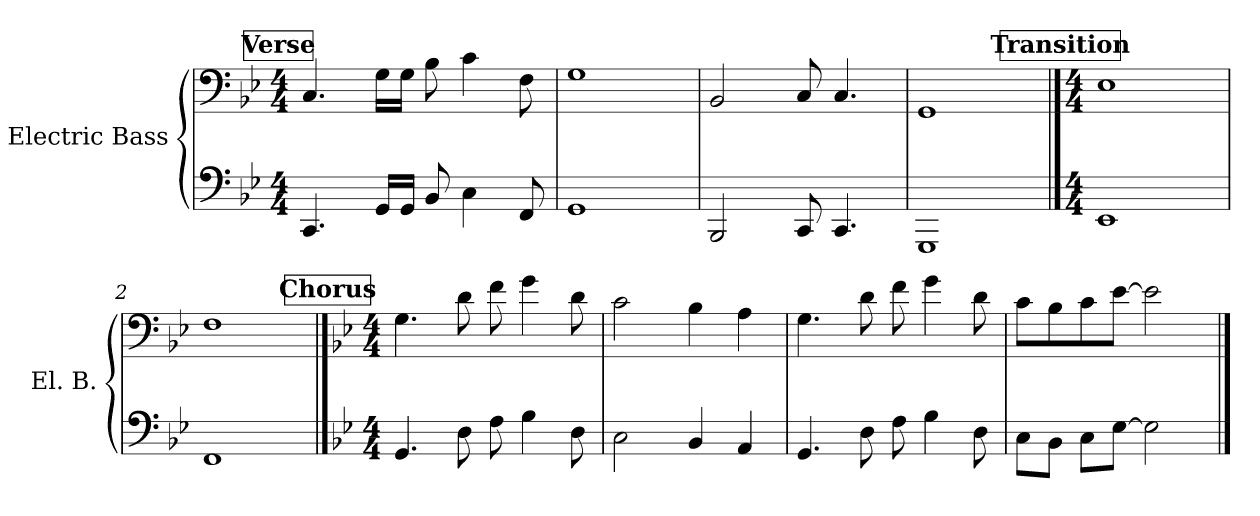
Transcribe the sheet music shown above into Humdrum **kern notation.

**kern	**kern
*part1	*part1
*staff2	*staff1
*I"Electric Bass	*
*I'El. B.	*
*stria4	*
*	*clefF4
*ITrd7c12	*ITrd7c12
*k[b-e-]	*k[b-e-]
*M4/4	*M4/4
*MM90	*MM90
!!LO:REH:place=s1:a:B:fs=14:t=Verse
=1	=1
4.CCC	4.CC/
16GGGLL	16GG\LL
16GGGJJ	16GG\JJ
8BBB-	8BB-\
4CC	4C\
8FFF	8FF\
=2	=2
1GGG	1GG
=3	=3
2BBBB-	2BBB-/
8CCC	8CC/
4.CCC	4.CC/
=4	=4
1GGGG	1GGG
!!LO:LB:g=z
!!LO:REH:place=s1:a:B:fs=14:t=Transition
==1	==1
*stria4	*
*M4/4	*M4/4
1EEE-	1EE-
=2	=2
1FFF	1FF
!!LO:LB:g=z
!!LO:REH:place=s1:a:B:fs=14:t=Chorus
==1	==1
*stria4	*
*k[b-e-]	*k[b-e-]
*M4/4	*M4/4
4.GGG	4.GG\
8DD	8D\
8FF	8F\
4GG	4G\
8DD	8D\
=2	=2
2CC	2C\
4BBB-	4BB-\
4AAA	4AA\
=3	=3
4.GGG	4.GG\
8DD	8D\
8FF	8F\
4GG	4G\
8DD	8D\
=4	=4
8CCL	8C\L
8BBB-J	8BB-\
8CCL	8C\
[8EE-J	[8E-\J
2EE-]	2E-\]
==	==
*-	*-
